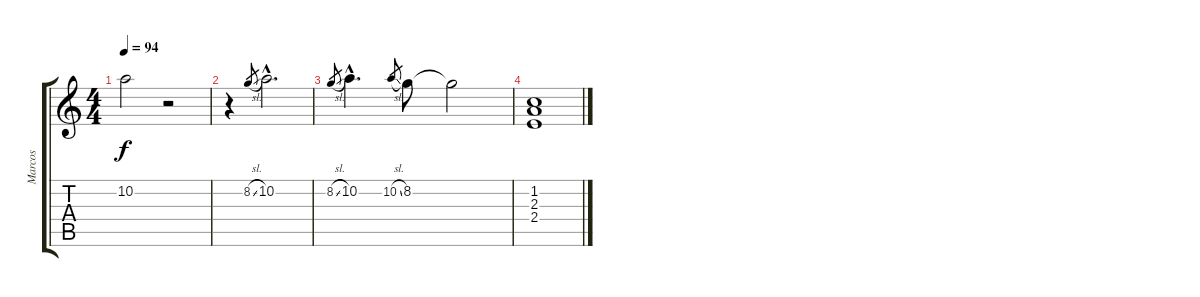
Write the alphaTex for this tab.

\track ("Marcos" "Marcos") {instrument overdrivenguitar}
\staff {score tabs}
\tuning (E4 B3 G3 D3 A2 E2) {hide}
\ts (4 4)
\tempo 94
\clef g2
\ks c
10.2{t}.2{dy f} r.2 |
r.4 8.2{sl}.8{gr} 10.2{hac}.2{d} |
8.2{sl}.8{gr} 10.2{hac}.4{d} 10.2{sl}.8{gr} 8.2.8 8.2{t}.2 |
(1.2 2.3 2.4).1
